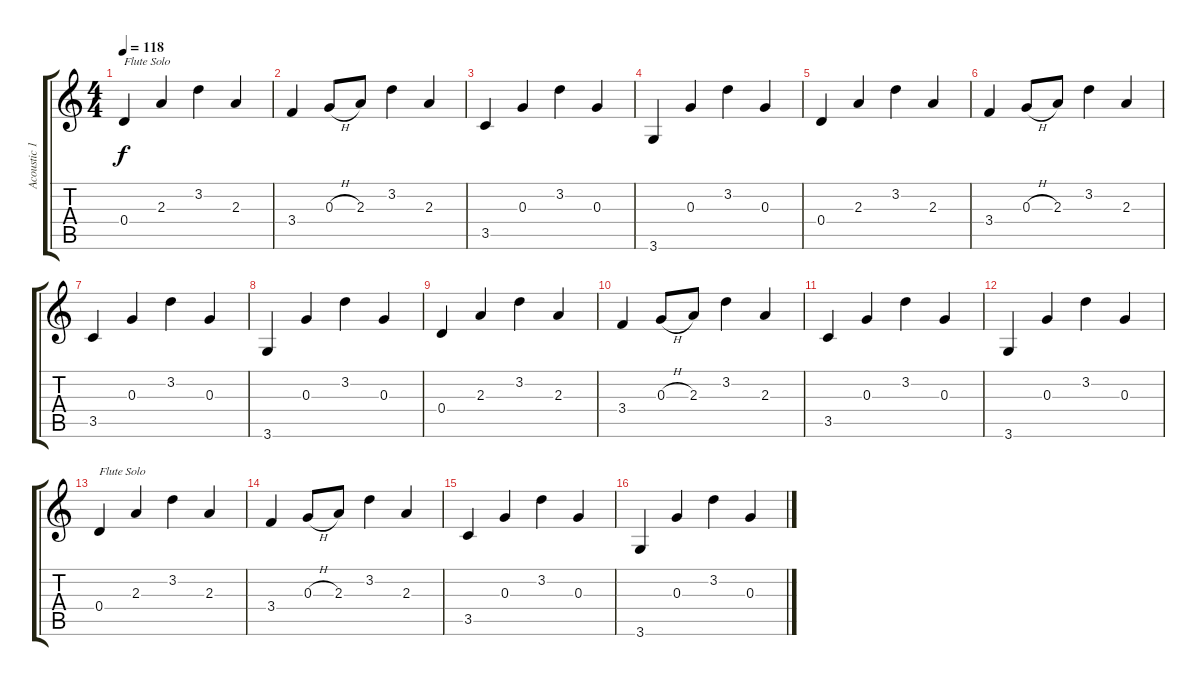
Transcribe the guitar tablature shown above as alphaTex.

\track ("Acoustic 1" "Acoustic 1") {instrument acousticguitarsteel}
\staff {score tabs}
\tuning (E4 B3 G3 D3 A2 E2) {hide}
\ts (4 4)
\tempo 118
\clef g2
\ks c
0.4.4{txt "Flute Solo" dy f} 2.3.4 3.2.4 2.3.4 |
3.4.4 0.3{h}.8 2.3.8 3.2.4 2.3.4 |
3.5.4 0.3.4 3.2.4 0.3.4 |
3.6.4 0.3.4 3.2.4 0.3.4 |
0.4.4 2.3.4 3.2.4 2.3.4 |
3.4.4 0.3{h}.8 2.3.8 3.2.4 2.3.4 |
3.5.4 0.3.4 3.2.4 0.3.4 |
3.6.4 0.3.4 3.2.4 0.3.4 |
0.4.4 2.3.4 3.2.4 2.3.4 |
3.4.4 0.3{h}.8 2.3.8 3.2.4 2.3.4 |
3.5.4 0.3.4 3.2.4 0.3.4 |
3.6.4 0.3.4 3.2.4 0.3.4 |
0.4.4{txt "Flute Solo"} 2.3.4 3.2.4 2.3.4 |
3.4.4 0.3{h}.8 2.3.8 3.2.4 2.3.4 |
3.5.4 0.3.4 3.2.4 0.3.4 |
3.6.4 0.3.4 3.2.4 0.3.4
